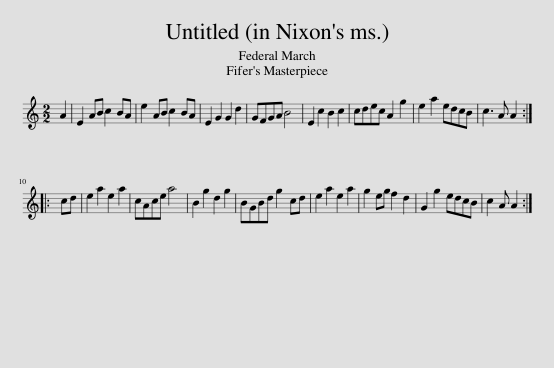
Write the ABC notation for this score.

X:1
L:1/8
M:2/2
I:linebreak $
K:C
V:1 treble
V:1
 A2 | E2 AB c2 BA | e2 AB c2 BA | E2 G2 G2 d2 | GFGA B4 | %5
 E2 c2 B2 c2 | cdec A2 g2 | e2 a2 edcB | c3 A A2 ::$ cd | %10
 e2 a2 e2 a2 | cAce a4 | B2 g2 d2 g2 | BGBd g2 cd | e2 a2 e2 a2 | %15
 g2 eg f2 d2 | G2 g2 edcB | c2 A A2 :| %18
